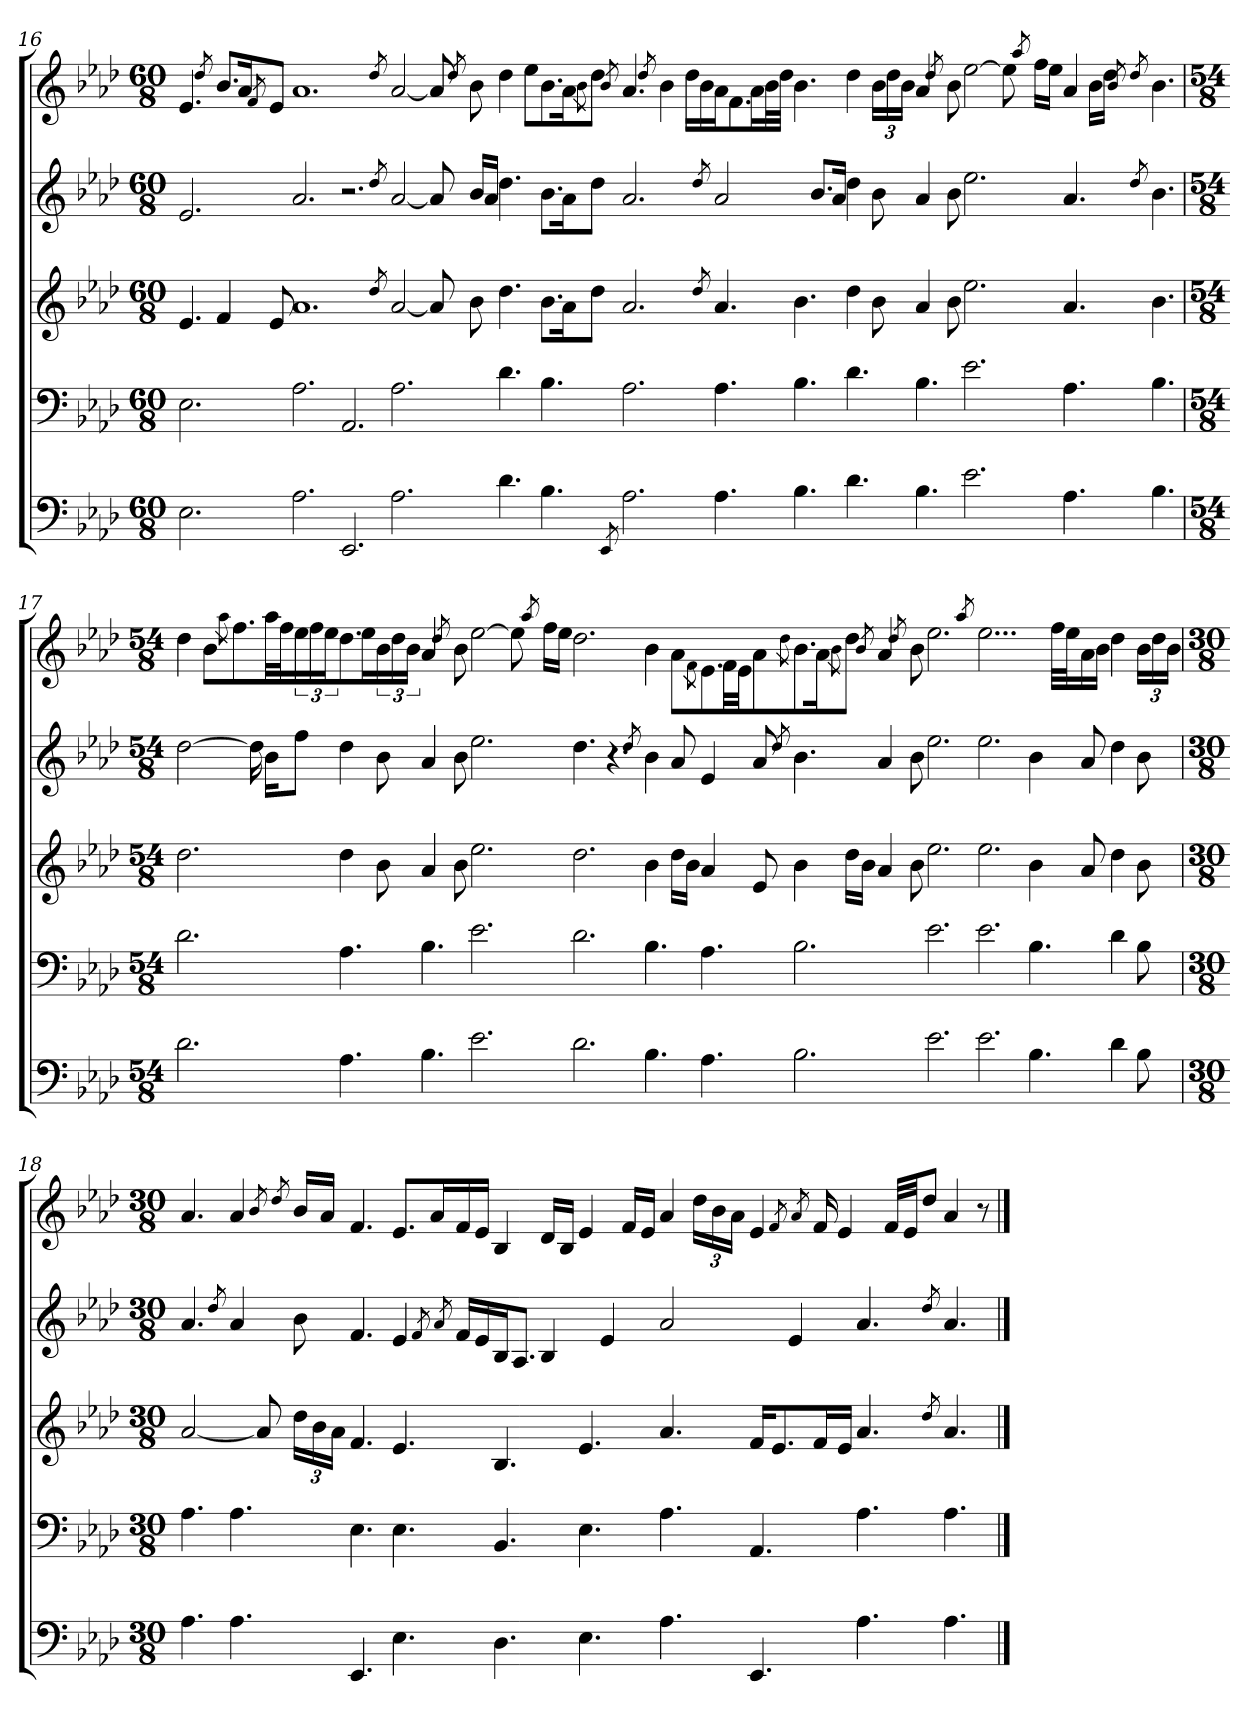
**kern	**kern	**kern	**kern	**kern
*part5	*part4	*part3	*part2	*part1
*staff5	*staff4	*staff3	*staff2	*staff1
*clefF4	*clefF4	*clefG2	*clefG2	*clefG2
*k[b-e-a-d-]	*k[b-e-a-d-]	*k[b-e-a-d-]	*k[b-e-a-d-]	*k[b-e-a-d-]
*M60/8	*M60/8	*M60/8	*M60/8	*M60/8
=16	=16	=16	=16	=16
2.E-	2.E-	4.e-	2.e-	4.e-
.	.	.	.	8qdd-
.	.	4f	.	8.b-/L
.	.	.	.	16a-/K
.	.	.	.	8qf/
.	.	8e-	.	8e-/J
2.A-	2.A-	1.a-	2.a-	1.a-
2.EE-	2.AA-	.	2.r	.
.	.	8qdd-	8qdd-	8qdd-
2.A-	2.A-	[2a-	[2a-	[2a-
.	.	8a-]	8a-]	8a-]
.	.	.	.	8qdd-
.	.	8b-	16b-/LL	8b-
.	.	.	16a-/JJ	.
4.d-	4.d-	4.dd-	4.dd-	4dd-
.	.	.	.	8ee-\L
4.B-	4.B-	8.b-\L	8.b-\L	8.b-\
.	.	16a-\K	16a-\K	16a-\K
.	.	.	.	8qb-\
.	.	8dd-\J	8dd-\J	8dd-\J
8qEE-	.	.	.	8qb-
2.A-	2.A-	2.a-	2.a-	4.a-
.	.	.	.	8qdd-
.	.	.	.	4b-
.	.	.	.	16dd-\LL
.	.	.	.	16b-\
.	.	8qdd-	8qdd-	.
4.A-	4.A-	4.a-	2a-	16a-\J
.	.	.	.	8.f\
.	.	.	.	16a-\L
.	.	.	.	32b-\L
.	.	.	.	32dd-\JJJ
4.B-	4.B-	4.b-	.	4.b-
.	.	.	8.b-/L	.
.	.	.	16a-/Jk	.
4.d-	4.d-	4dd-	4dd-	4dd-
.	.	8b-	8b-	24b-\LL
.	.	.	.	24dd-\
.	.	.	.	24b-\JJ
4.B-	4.B-	4a-	4a-	4a-
.	.	.	.	8qdd-
.	.	8b-	8b-	8b-
2.e-	2.e-	2.ee-	2.ee-	[2ee-
.	.	.	.	8ee-]
.	.	.	.	8qaa-
.	.	.	.	16ff\LL
.	.	.	.	16ee-\JJ
4.A-	4.A-	4.a-	4.a-	4a-
.	.	.	.	16b-\LL
.	.	.	.	16dd-\JJ
.	.	.	.	8qb-
.	.	.	8qdd-	8qdd-
4.B-	4.B-	4.b-	4.b-	4.b-
=17	=17	=17	=17	=17
*M54/8	*M54/8	*M54/8	*M54/8	*M54/8
2.d-	2.d-	2.dd-	[2dd-	4dd-
.	.	.	.	8b-\L
.	.	.	.	8qaa-\
.	.	.	.	8.ff\
.	.	.	16dd-]	.
.	.	.	16b-\KL	32aa-\LL
.	.	.	.	32ff\J
.	.	.	8ff\J	24ee-\
.	.	.	.	24ff\
.	.	.	.	24ee-\J
4.A-	4.A-	4dd-	4dd-	8.dd-\
.	.	.	.	16ee-\L
.	.	8b-	8b-	24b-\
.	.	.	.	24dd-\
.	.	.	.	24b-\JJ
4.B-	4.B-	4a-	4a-	4a-
.	.	.	.	8qdd-
.	.	8b-	8b-	8b-
2.e-	2.e-	2.ee-	2.ee-	[2ee-
.	.	.	.	8ee-]
.	.	.	.	8qaa-
.	.	.	.	16ff\LL
.	.	.	.	16ee-\JJ
2.d-	2.d-	2.dd-	4.dd-	2.dd-
.	.	.	4.r	.
.	.	.	8qdd-	.
4.B-	4.B-	4b-	4b-	4b-
.	.	16dd-\LL	8a-	8a-\L
.	.	16b-\JJ	.	.
.	.	.	.	8qf\
4.A-	4.A-	4a-	4e-	8.e-\
.	.	.	.	32f\LL
.	.	.	.	32e-\JJ
.	.	8e-	8a-	8a-\
.	.	.	8qdd-	8qdd-\
2.B-	2.B-	4b-	4.b-	8.b-\
.	.	.	.	16a-\K
.	.	.	.	8qb-\
.	.	16dd-\LL	.	8dd-\J
.	.	16b-\JJ	.	.
.	.	.	.	8qb-
.	.	4a-	4a-	4a-
.	.	.	.	8qdd-
.	.	8b-	8b-	8b-
2.e-	2.e-	2.ee-	2.ee-	2.ee-
.	.	.	.	8qaa-
2.e-	2.e-	2.ee-	2.ee-	2...ee-
4.B-	4.B-	4b-	4b-	.
.	.	.	.	32ff\LLL
.	.	.	.	32ee-\J
.	.	8a-	8a-	16a-\
.	.	.	.	16b-\JJ
4d-	4d-	4dd-	4dd-	4dd-
8B-	8B-	8b-	8b-	24b-\LL
.	.	.	.	24dd-\
.	.	.	.	24b-\JJ
=18	=18	=18	=18	=18
*M30/8	*M30/8	*M30/8	*M30/8	*M30/8
4.A-	4.A-	[2a-	4.a-	4.a-
.	.	.	8qdd-	.
4.A-	4.A-	.	4a-	4a-
.	.	8a-]	.	.
.	.	.	.	8qb-
.	.	.	.	8qdd-
.	.	24dd-\LL	8b-	16b-/LL
.	.	24b-\	.	.
.	.	.	.	16a-/JJ
.	.	24a-\JJ	.	.
4.EE-	4.E-	4.f	4.f	4.f
4.E-	4.E-	4.e-	4e-	8.e-/L
.	.	.	.	16a-/L
.	.	.	8qf	.
.	.	.	8qa-	.
.	.	.	16f/LL	16f/
.	.	.	16e-/	16e-/JJ
4.D-	4.BB-	4.B-	16B-/J	4B-
.	.	.	8.A-/J	.
.	.	.	4B-	16d-/LL
.	.	.	.	16B-/JJ
4.E-	4.E-	4.e-	.	4e-
.	.	.	4e-	.
.	.	.	.	16f/LL
.	.	.	.	16e-/JJ
4.A-	4.A-	4.a-	2a-	4a-
.	.	.	.	24dd-\LL
.	.	.	.	24b-\
.	.	.	.	24a-\JJ
4.EE-	4.AA-	16f/KL	.	4e-
.	.	8.e-/	.	.
.	.	.	4e-	.
.	.	.	.	8qf
.	.	.	.	8qa-
.	.	16f/L	.	16f
.	.	16e-/JJ	.	4e-
4.A-	4.A-	4.a-	4.a-	.
.	.	.	.	32f/LLL
.	.	.	.	32e-/JJ
.	.	.	.	8dd-/J
.	.	8qdd-	8qdd-	.
4.A-	4.A-	4.a-	4.a-	4a-
.	.	.	.	8r
==	==	==	==	==
*-	*-	*-	*-	*-
